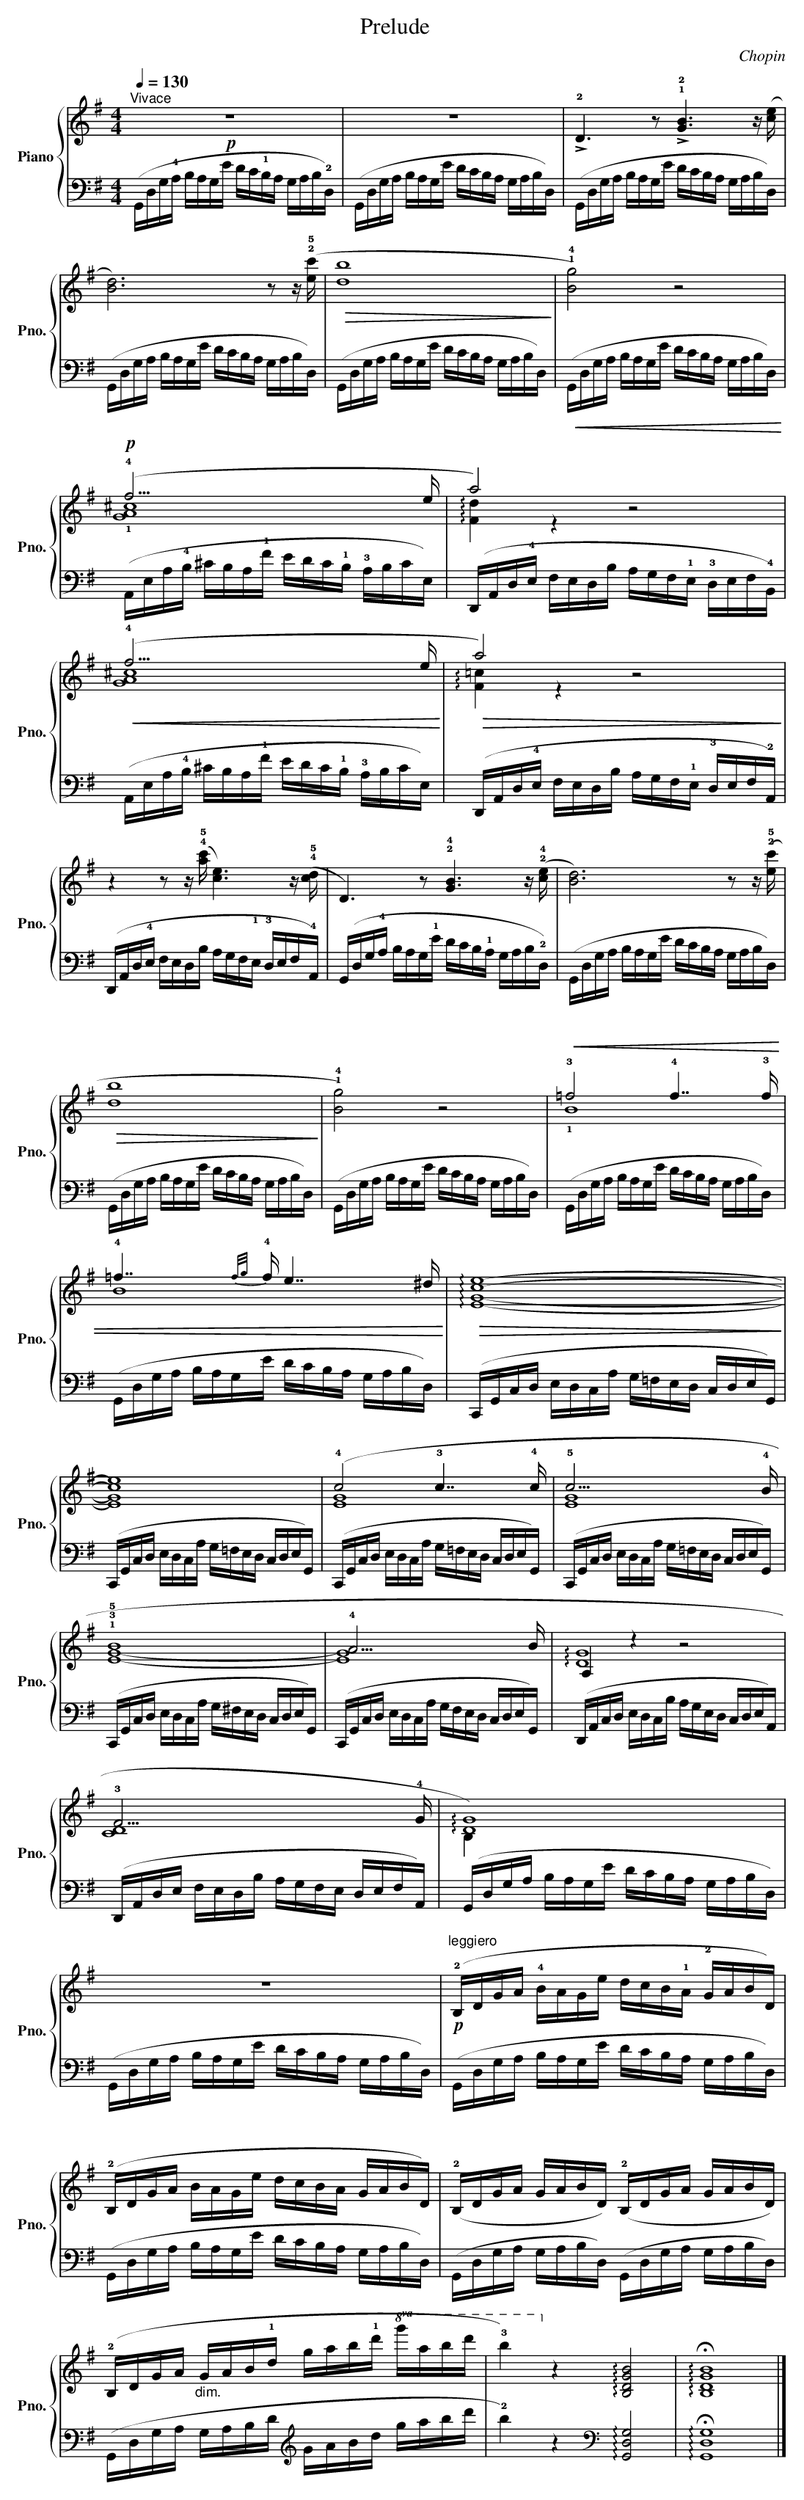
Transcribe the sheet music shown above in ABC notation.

X:1
T:Prelude
C:Chopin
%%score { ( 1 3 ) | 2 }
L:1/16
Q:1/4=130
M:4/4
K:G
V:1 treble nm="Piano" snm="Pno."
V:3 treble
L:1/4
V:2 bass
V:1
"^Vivace"!p! z16 | z16 | !>!!2!D6 z2 !>!!1!!2![GB]6 z ([ce] | [Bd]12) z2 z (!2!!5![ec'] | %4
!>(! !1-2!!5-4![db]16!>)! | !1!!4![Bg]8) z8 |!p! (!4!f15 e | a8) z8 |!<(! (!4!f15 e!<)! | %9
!>(! a8) z8!>)! | z4 z2 z (!4!!5![ac'] [ce]6) z (!4!!5![cd] | D6) z2 !2!!4![GB]6 z (!2!!4![ce] | %12
 [Bd]12) z2 z (!2!!5![ec'] |!>(! !2-1!!5-4![db]16!>)! | !1!!4![Bg]8) z8 |!<(! !3!=f8 !4!f7 !3!f | %16
 !4!=f7{f/g/} !4!f e7 ^d!<)! |!>(! !arpeggio![E-G-c-e-]16-!>)! | [EGce]16 | (!4!c8 !3!c7 !4!c | %20
 !5!c15 !4!B | !1!!3!!5![E-G-B-]16- | !4!A15 B | A,4 z4 z8 | !3!F15 !4!G | !arpeggio![xDG]16) | %26
 z16 |"^leggiero"!p! (!2!B,DGA !4!BAGe dcB!1!A !2!GABD) | (!2!B,DGA BAGe dcBA GABD) | %29
 (!2!B,DGA GABD) (!2!B,DGA GABD) | (!2!B,DGA"_dim." GAB!1!d gab!1!d'!8va(! g'a'b'd'' | %31
 !3!b'4)!8va)! z4 !arpeggio![B,DGB]8 | !arpeggio!!fermata![B,DGB]16 |] %33
V:2
 (G,,D,G,!4!A, B,A,G,E DC!1!B,A, G,A,B,!2!D,) | (G,,D,G,A, B,A,G,E DCB,A, G,A,B,D,) | %2
 (G,,D,G,A, B,A,G,E DCB,A, G,A,B,D,) | (G,,D,G,A, B,A,G,E DCB,A, G,A,B,D,) | %4
 (G,,D,G,A, B,A,G,E DCB,A, G,A,B,D,) |!<(! (G,,D,G,A, B,A,G,E DCB,A, G,A,B,D,)!<)! | %6
 (A,,E,A,!4!B, ^CB,A,!1!F EDC!1!B, !3!A,B,CE,) | %7
 (D,,A,,D,!4!E, F,E,D,B, A,G,F,!1!E, !3!D,E,F,!4!B,,) | %8
 (A,,E,A,!4!B, ^CB,A,!1!F EDC!1!B, !3!A,B,CE,) | %9
 (D,,A,,D,!4!E, F,E,D,B, A,G,F,!1!E, !3!D,E,F,!2!A,,) | %10
 (D,,A,,D,!4!E, F,E,D,B, A,G,F,!1!E, !3!D,E,F,!4!A,,) | %11
 (G,,D,G,!4!A, B,A,G,!1!E DCB,!1!A, G,A,B,!2!D,) | (G,,D,G,A, B,A,G,E DCB,A, G,A,B,D,) | %13
 (G,,D,G,A, B,A,G,E DCB,A, G,A,B,D,) | (G,,D,G,A, B,A,G,E DCB,A, G,A,B,D,) | %15
 (G,,D,G,A, B,A,G,E DCB,A, G,A,B,D,) | (G,,D,G,A, B,A,G,E DCB,A, G,A,B,D,) | %17
 (C,,G,,C,D, E,D,C,A, G,=F,E,D, C,D,E,G,,) | (C,,G,,C,D, E,D,C,A, G,=F,E,D, C,D,E,G,,) | %19
 (C,,G,,C,D, E,D,C,A, G,=F,E,D, C,D,E,G,,) | (C,,G,,C,D, E,D,C,A, G,=F,E,D, C,D,E,G,,) | %21
 (C,,G,,C,D, E,D,C,A, G,^F,E,D, C,D,E,G,,) | (C,,G,,C,D, E,D,C,A, G,F,E,D, C,D,E,G,,) | %23
 (D,,A,,C,D, E,D,C,B, A,G,E,D, C,D,E,A,,) | (D,,A,,D,E, F,E,D,B, A,G,F,E, D,E,F,A,,) | %25
 (G,,D,G,A, B,A,G,E DCB,A, G,A,B,D,) | (G,,D,G,A, B,A,G,E DCB,A, G,A,B,D,) | %27
 (G,,D,G,A, B,A,G,E DCB,A, G,A,B,D,) | (G,,D,G,A, B,A,G,E DCB,A, G,A,B,D,) | %29
 (G,,D,G,A, G,A,B,D,) (G,,D,G,A, G,A,B,D,) | (G,,D,G,A, G,A,B,D[K:treble] GABd gabd' | %31
 !2!b4) z4[K:bass] !arpeggio![G,,D,G,]8 | !arpeggio!!fermata![G,,D,G,]16 |] %33
V:3
 x4 | x4 | x4 | x4 | x4 | x4 | !1![GA^c]4 | !arpeggio![Fd] z x2 | [GA^c]4 | !arpeggio![F=c] z x2 | %10
 x4 | x4 | x4 | x4 | x4 | !1!B4 | B4 | x4 | x4 | [EG]4 | [EG]4 | x4 | [EG]4 | !arpeggio![xDG]4 | %24
 [CD]4 | B, x3 | x4 | x4 | x4 | x4 | x3!8va(! x | x!8va)! x3 | x4 |] %33
